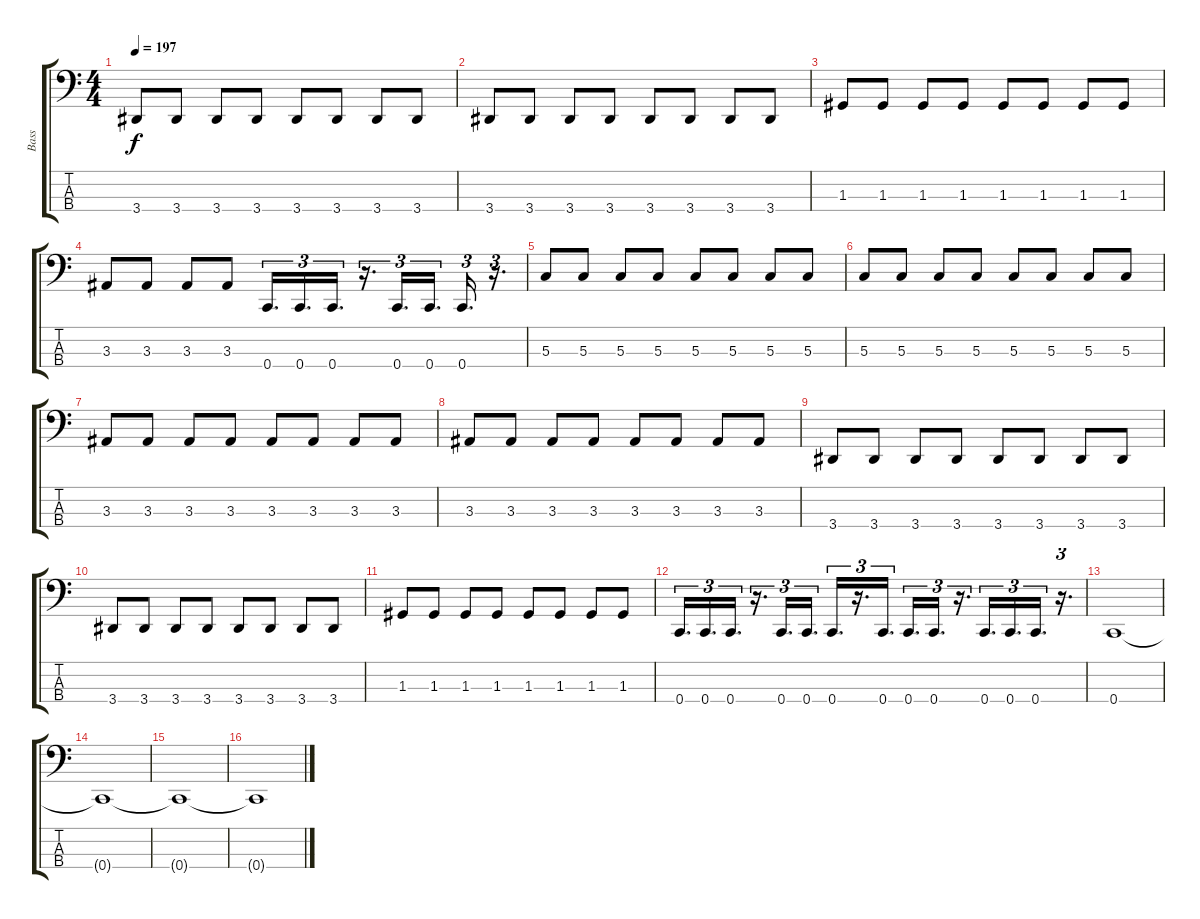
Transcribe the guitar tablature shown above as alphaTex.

\track ("Bass" "Bass") {instrument electricbasspick}
\staff {score tabs}
\tuning (F2 C2 G1 C1) {hide}
\ts (4 4)
\tempo 197
\clef f4
\ks c
3.4.8{dy f} 3.4.8 3.4.8 3.4.8 3.4.8 3.4.8 3.4.8 3.4.8 |
3.4.8 3.4.8 3.4.8 3.4.8 3.4.8 3.4.8 3.4.8 3.4.8 |
1.3.8 1.3.8 1.3.8 1.3.8 1.3.8 1.3.8 1.3.8 1.3.8 |
3.3.8 3.3.8 3.3.8 3.3.8 0.4.16{d tu (3 2)} 0.4.16{d tu (3 2)} 0.4.16{d tu (3 2)} r.16{d tu (3 2)} 0.4.16{d tu (3 2)} 0.4.16{d tu (3 2)} 0.4.16{d tu (3 2)} r.16{d tu (3 2)} |
5.3.8 5.3.8 5.3.8 5.3.8 5.3.8 5.3.8 5.3.8 5.3.8 |
5.3.8 5.3.8 5.3.8 5.3.8 5.3.8 5.3.8 5.3.8 5.3.8 |
3.3.8 3.3.8 3.3.8 3.3.8 3.3.8 3.3.8 3.3.8 3.3.8 |
3.3.8 3.3.8 3.3.8 3.3.8 3.3.8 3.3.8 3.3.8 3.3.8 |
3.4.8 3.4.8 3.4.8 3.4.8 3.4.8 3.4.8 3.4.8 3.4.8 |
3.4.8 3.4.8 3.4.8 3.4.8 3.4.8 3.4.8 3.4.8 3.4.8 |
1.3.8 1.3.8 1.3.8 1.3.8 1.3.8 1.3.8 1.3.8 1.3.8 |
0.4.16{d tu (3 2)} 0.4.16{d tu (3 2)} 0.4.16{d tu (3 2)} r.16{d tu (3 2)} 0.4.16{d tu (3 2)} 0.4.16{d tu (3 2)} 0.4.16{d tu (3 2)} r.16{d tu (3 2)} 0.4.16{d tu (3 2)} 0.4.16{d tu (3 2)} 0.4.16{d tu (3 2)} r.16{d tu (3 2)} 0.4.16{d tu (3 2)} 0.4.16{d tu (3 2)} 0.4.16{d tu (3 2)} r.16{d tu (3 2)} |
0.4.1{volume 3} |
0.4{t}.1 |
0.4{t}.1 |
0.4{t}.1
